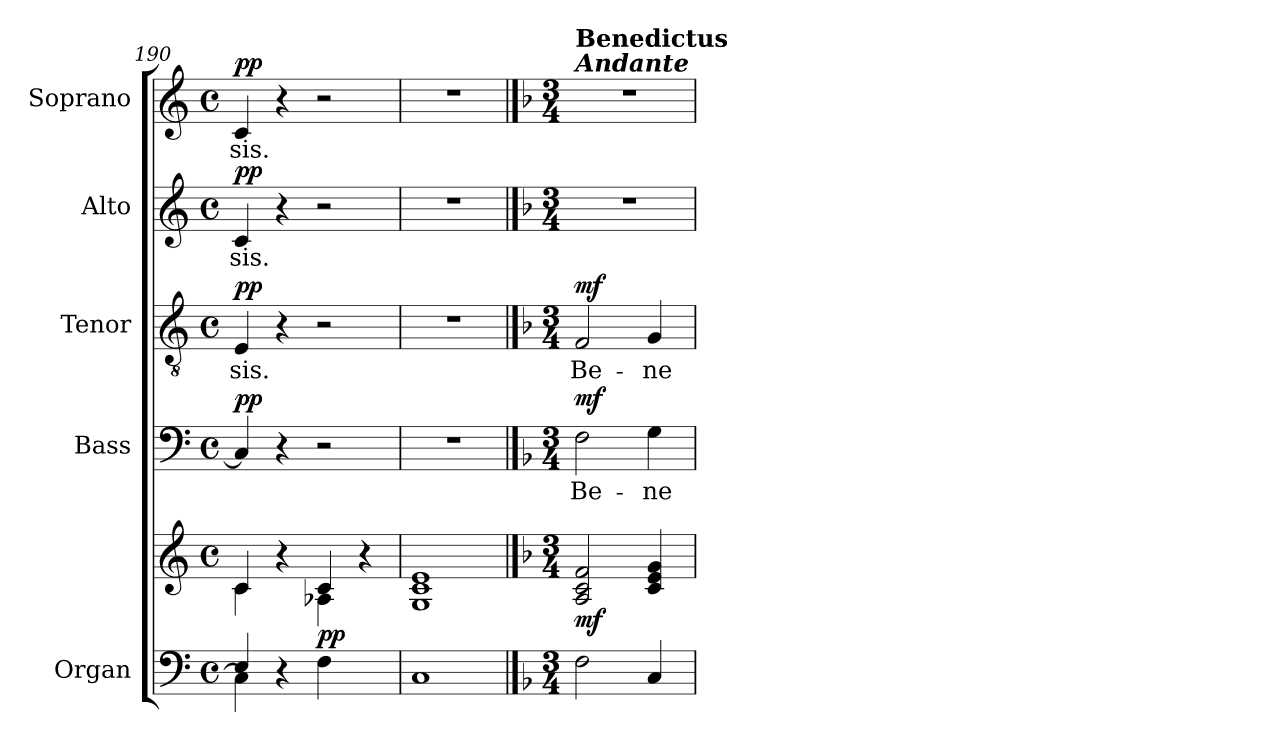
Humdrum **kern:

**kern	**kern	**dynam	**kern	**text	**dynam	**kern	**text	**dynam	**kern	**text	**dynam	**kern	**text	**dynam
*part5	*part5	*part5	*part4	*part4	*part4	*part3	*part3	*part3	*part2	*part2	*part2	*part1	*part1	*part1
*staff6	*staff5	*staff5/6	*staff4	*staff4	*staff4	*staff3	*staff3	*staff3	*staff2	*staff2	*staff2	*staff1	*staff1	*staff1
*I"Organ	*	*	*I"Bass	*	*	*I"Tenor	*	*	*I"Alto	*	*	*I"Soprano	*	*
*I'Org.	*	*	*I'B.	*	*	*I'T.	*	*	*I'A.	*	*	*I'S.	*	*
*clefF4	*clefG2	*	*clefF4	*	*	*clefGv2	*	*	*clefG2	*	*	*clefG2	*	*
*k[]	*k[]	*	*k[]	*	*	*k[]	*	*	*k[]	*	*	*k[]	*	*
*C:	*C:	*	*C:	*	*	*C:	*	*	*C:	*	*	*C:	*	*
*M4/4	*M4/4	*	*M4/4	*	*	*M4/4	*	*	*M4/4	*	*	*M4/4	*	*
*met(c)	*met(c)	*	*met(c)	*	*	*met(c)	*	*	*met(c)	*	*	*met(c)	*	*
=190	=190	=190	=190	=190	=190	=190	=190	=190	=190	=190	=190	=190	=190	=190
*^	*^	*	*	*	*	*	*	*	*	*	*	*	*	*
!	!	!	!	!	!	!	!LO:DY:a	!	!LO:LY:b	!LO:DY:a	!	!LO:LY:b	!LO:DY:a	!	!LO:LY:b	!LO:DY:a
4E/	4C\]	4c/	4c\	.	4C/]	.	pp	4E/	-sis.	pp	4c/	-sis.	pp	4c/	-sis.	pp
4r	4ryy	4r	4ryy	.	4r	.	.	4r	.	.	4r	.	.	4r	.	.
!	!	!	!	!LO:DY:b	!	!	!	!	!	!	!	!	!	!	!	!
2ryy	4F\	4c/	4A-X\	pp	2r	.	.	2r	.	.	2r	.	.	2r	.	.
.	4ryy	4r	4ryy	.	.	.	.	.	.	.	.	.	.	.	.	.
*v	*v	*	*	*	*	*	*	*	*	*	*	*	*	*	*	*
*	*v	*v	*	*	*	*	*	*	*	*	*	*	*	*	*
=191	=191	=191	=191	=191	=191	=191	=191	=191	=191	=191	=191	=191	=191	=191
1C	1G 1c 1e	.	1r	.	.	1r	.	.	1r	.	.	1r	.	.
!!LO:LB:g=z
==192	==192	==192	==192	==192	==192	==192	==192	==192	==192	==192	==192	==192	==192	==192
*k[b-]	*k[b-]	*	*k[b-]	*	*	*k[b-]	*	*	*k[b-]	*	*	*k[b-]	*	*
*F:	*F:	*	*F:	*	*	*F:	*	*	*F:	*	*	*F:	*	*
*M3/4	*M3/4	*	*M3/4	*	*	*M3/4	*	*	*M3/4	*	*	*M3/4	*	*
!	!	!	!	!	!	!	!	!	!	!	!	!LO:TX:a:Bi:t=Andante	!	!
!	!	!	!	!	!	!	!	!	!	!	!	!LO:TX:a:B:t=Benedictus	!	!
!	!	!LO:DY:b	!	!LO:LY:b	!LO:DY:a	!	!LO:LY:b	!LO:DY:a	!	!	!	!	!	!
2F\	2A/ 2c/ 2f/	mf	2F\	Be-	mf	2F/	Be-	mf	2.r	.	.	2.r	.	.
!	!	!	!	!LO:LY:b	!	!	!LO:LY:b	!	!	!	!	!	!	!
4C/	4c/ 4e/ 4g/	.	4G\	-ne-	.	4G/	-ne-	.	.	.	.	.	.	.
=	=	=	=	=	=	=	=	=	=	=	=	=	=	=
*-	*-	*-	*-	*-	*-	*-	*-	*-	*-	*-	*-	*-	*-	*-
